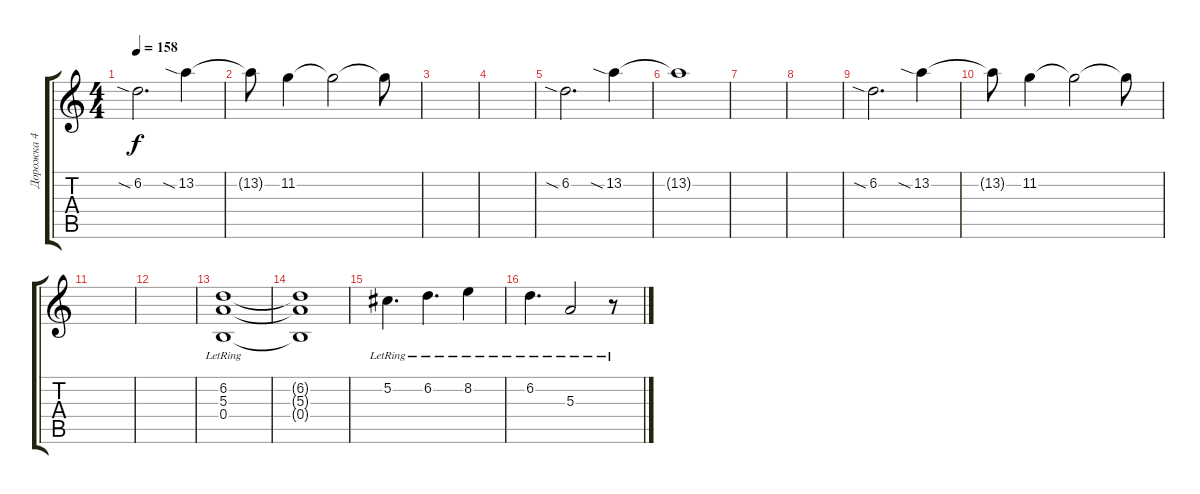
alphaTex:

\track ("Дорожка 4" "Дорожка 4") {instrument distortionguitar}
\staff {score tabs}
\tuning (Db4 Ab3 E3 B2 Gb2 B1) {hide}
\ts (4 4)
\tempo 158
\clef g2
\ks c
6.2{sia}.2{d dy f} 13.2{sia}.4 |
13.2{t}.8 11.2.4 11.2{t}.2 11.2{t}.8 |
|
|
6.2{sia}.2{d volume 16} 13.2{sia}.4 |
13.2{t}.1 |
|
|
6.2{sia}.2{d} 13.2{sia}.4 |
13.2{t}.8 11.2.4 11.2{t}.2 11.2{t}.8 |
|
|
(6.2{lr} 5.3{lr} 0.4{lr}).1{volume 13 instrument electricguitarclean} |
(6.2{t} 5.3{t} 0.4{t}).1 |
5.2{lr}.4{d} 6.2{lr}.4{d} 8.2{lr}.4 |
6.2{lr}.4{d} 5.3{lr}.2 r.8
